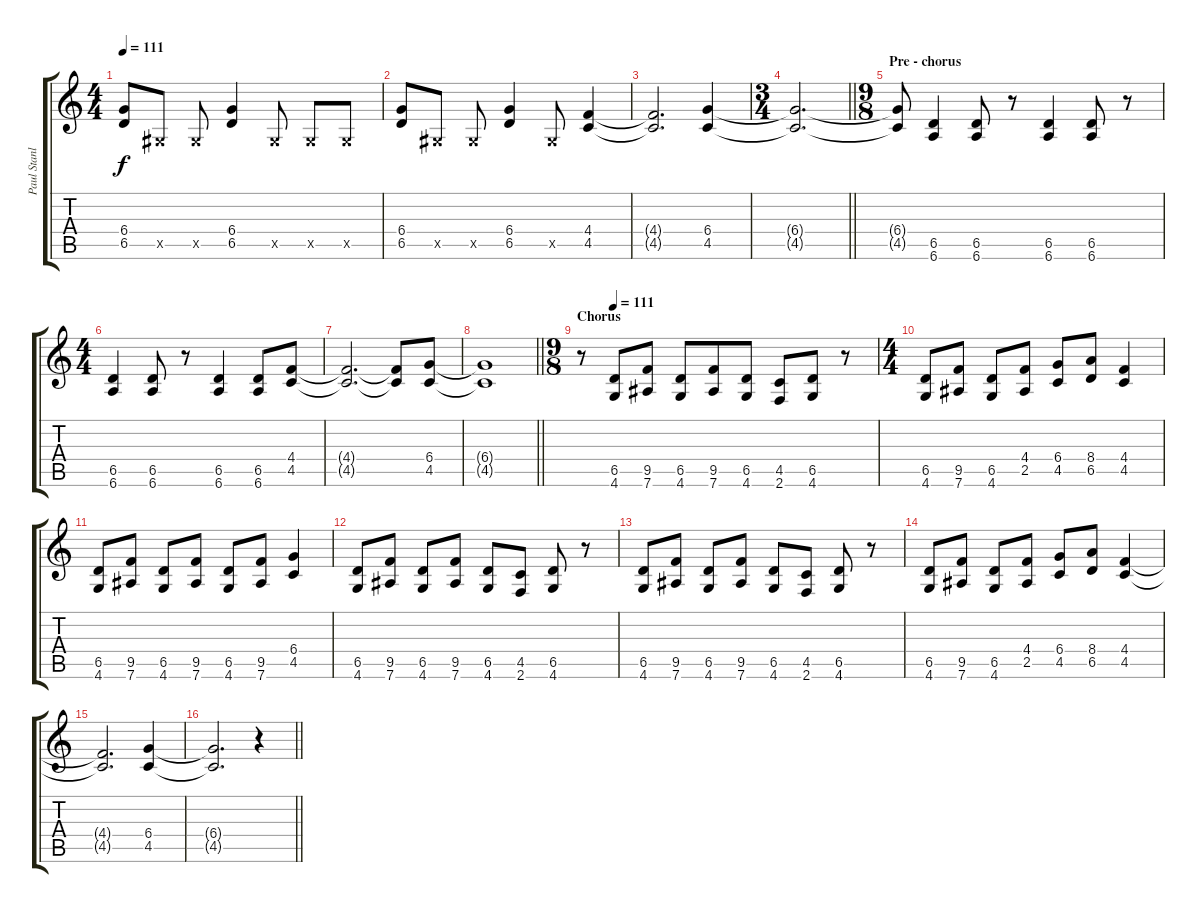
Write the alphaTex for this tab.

\track ("Paul Stanley (Rhythm)" "Paul Stanl") {instrument distortionguitar}
\staff {score tabs}
\tuning (Eb4 Bb3 Gb3 Db3 Ab2 Eb2) {hide}
\ts (4 4)
\tempo 111
\clef g2
\ks c
(6.4 6.5).8{dy f} 0.5{x}.8 0.5{x}.8 (6.4 6.5).4 0.5{x}.8 0.5{x}.8 0.5{x}.8 |
(6.4 6.5).8 0.5{x}.8 0.5{x}.8 (6.4 6.5).4 0.5{x}.8 (4.4 4.5).4 |
(4.4{t} 4.5{t}).2{d} (6.4 4.5).4 |
\ts (3 4)
\barLineRight lightlight
(6.4{t} 4.5{t}).2{d} |
\ts (9 8)
\section ("" "Pre - chorus")
(6.4{t} 4.5{t}).8 (6.5 6.6).4 (6.5 6.6).8 r.8 (6.5 6.6).4 (6.5 6.6).8 r.8 |
\ts (4 4)
(6.5 6.6).4 (6.5 6.6).8 r.8 (6.5 6.6).4 (6.5 6.6).8 (4.4 4.5).8 |
(4.4{t} 4.5{t}).2{d} (4.4{t} 4.5{t}).8 (6.4 4.5).8 |
\barLineRight lightlight
(6.4{t} 4.5{t}).1 |
\ts (9 8)
\section ("" "Chorus")
\tempo (111 0.1111111111111111)
r.8 (6.5 4.6).8 (9.5 7.6).8 (6.5 4.6).8 (9.5 7.6).8 (6.5 4.6).8 (4.5 2.6).8 (6.5 4.6).8 r.8 |
\ts (4 4)
(6.5 4.6).8 (9.5 7.6).8 (6.5 4.6).8 (4.4 2.5).8 (6.4 4.5).8 (8.4 6.5).8 (4.4 4.5).4 |
(6.5 4.6).8 (9.5 7.6).8 (6.5 4.6).8 (9.5 7.6).8 (6.5 4.6).8 (9.5 7.6).8 (6.4 4.5).4 |
(6.5 4.6).8 (9.5 7.6).8 (6.5 4.6).8 (9.5 7.6).8 (6.5 4.6).8 (4.5 2.6).8 (6.5 4.6).8 r.8 |
(6.5 4.6).8 (9.5 7.6).8 (6.5 4.6).8 (9.5 7.6).8 (6.5 4.6).8 (4.5 2.6).8 (6.5 4.6).8 r.8 |
(6.5 4.6).8 (9.5 7.6).8 (6.5 4.6).8 (4.4 2.5).8 (6.4 4.5).8 (8.4 6.5).8 (4.4 4.5).4 |
(4.4{t} 4.5{t}).2{d} (6.4 4.5).4 |
\barLineRight lightlight
(6.4{t} 4.5{t}).2{d} r.4
